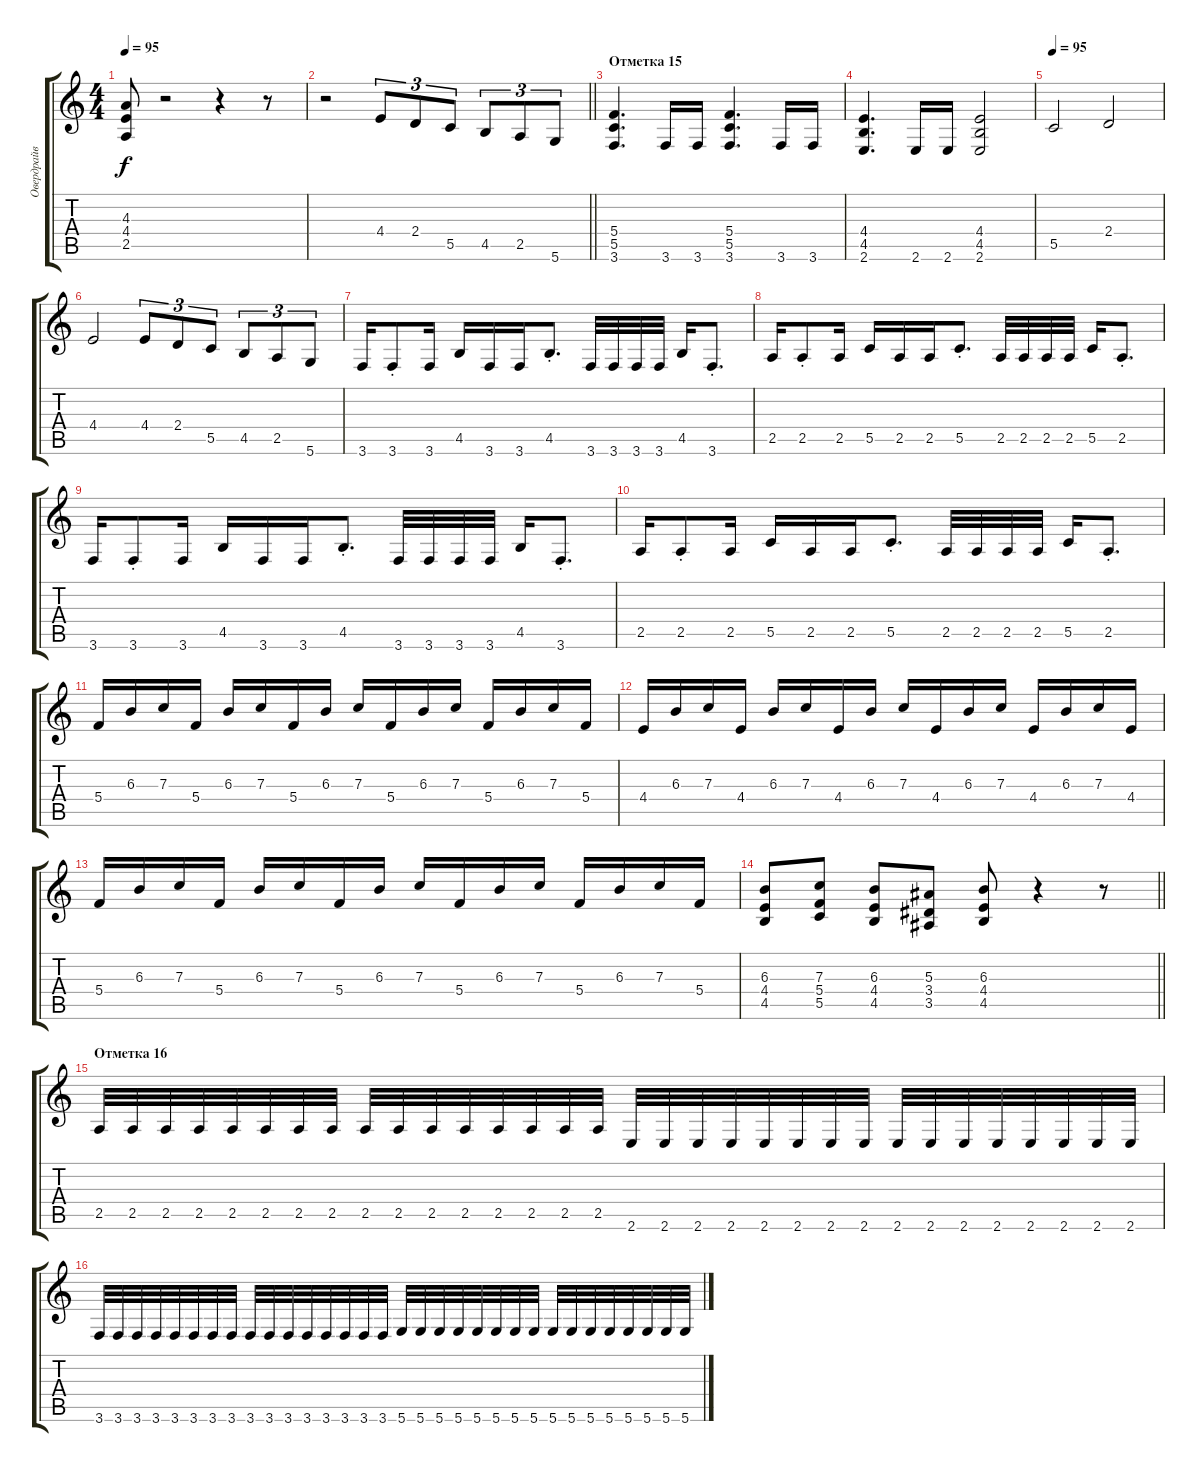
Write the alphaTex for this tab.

\track ("Овердрайв" "Овердрайв") {instrument overdrivenguitar}
\staff {score tabs}
\tuning (D4 A3 F3 C3 G2 D2) {hide}
\ts (4 4)
\tempo 95
\clef g2
\ks c
(4.3 4.4 2.5).8{dy f volume 16} r.2 r.4 r.8 |
\barLineRight lightlight
r.2 4.4.8{tu (3 2)} 2.4.8{tu (3 2)} 5.5.8{tu (3 2)} 4.5.8{tu (3 2)} 2.5.8{tu (3 2)} 5.6.8{tu (3 2)} |
\section ("" "Отметка 15")
(5.4 5.5 3.6).4{d volume 14} 3.6.16 3.6.16 (5.4 5.5 3.6).4{d} 3.6.16 3.6.16 |
(4.4 4.5 2.6).4{d} 2.6.16 2.6.16 (4.4 4.5 2.6).2 |
\tempo 95
5.5.2{volume 16} 2.4.2 |
4.4.2 4.4.8{tu (3 2)} 2.4.8{tu (3 2)} 5.5.8{tu (3 2)} 4.5.8{tu (3 2)} 2.5.8{tu (3 2)} 5.6.8{tu (3 2)} |
3.6.16 3.6{st}.8 3.6.16 4.5.16 3.6.16 3.6.16 4.5{st}.8{d} 3.6.32 3.6.32 3.6.32 3.6.32 4.5.16 3.6{st}.8{d} |
2.5.16 2.5{st}.8 2.5.16 5.5.16 2.5.16 2.5.16 5.5{st}.8{d} 2.5.32 2.5.32 2.5.32 2.5.32 5.5.16 2.5{st}.8{d} |
3.6.16 3.6{st}.8 3.6.16 4.5.16 3.6.16 3.6.16 4.5{st}.8{d} 3.6.32 3.6.32 3.6.32 3.6.32 4.5.16 3.6{st}.8{d} |
2.5.16 2.5{st}.8 2.5.16 5.5.16 2.5.16 2.5.16 5.5{st}.8{d} 2.5.32 2.5.32 2.5.32 2.5.32 5.5.16 2.5{st}.8{d} |
5.4.16 6.3.16 7.3.16 5.4.16 6.3.16 7.3.16 5.4.16 6.3.16 7.3.16 5.4.16 6.3.16 7.3.16 5.4.16 6.3.16 7.3.16 5.4.16 |
4.4.16 6.3.16 7.3.16 4.4.16 6.3.16 7.3.16 4.4.16 6.3.16 7.3.16 4.4.16 6.3.16 7.3.16 4.4.16 6.3.16 7.3.16 4.4.16 |
5.4.16 6.3.16 7.3.16 5.4.16 6.3.16 7.3.16 5.4.16 6.3.16 7.3.16 5.4.16 6.3.16 7.3.16 5.4.16 6.3.16 7.3.16 5.4.16 |
\barLineRight lightlight
(6.3 4.4 4.5).8 (7.3 5.4 5.5).8 (6.3 4.4 4.5).8 (5.3 3.4 3.5).8 (6.3 4.4 4.5).8 r.4 r.8 |
\section ("" "Отметка 16")
2.5.32 2.5.32 2.5.32 2.5.32 2.5.32 2.5.32 2.5.32 2.5.32 2.5.32 2.5.32 2.5.32 2.5.32 2.5.32 2.5.32 2.5.32 2.5.32 2.6.32 2.6.32 2.6.32 2.6.32 2.6.32 2.6.32 2.6.32 2.6.32 2.6.32 2.6.32 2.6.32 2.6.32 2.6.32 2.6.32 2.6.32 2.6.32 |
3.6.32 3.6.32 3.6.32 3.6.32 3.6.32 3.6.32 3.6.32 3.6.32 3.6.32 3.6.32 3.6.32 3.6.32 3.6.32 3.6.32 3.6.32 3.6.32 5.6.32 5.6.32 5.6.32 5.6.32 5.6.32 5.6.32 5.6.32 5.6.32 5.6.32 5.6.32 5.6.32 5.6.32 5.6.32 5.6.32 5.6.32 5.6.32
